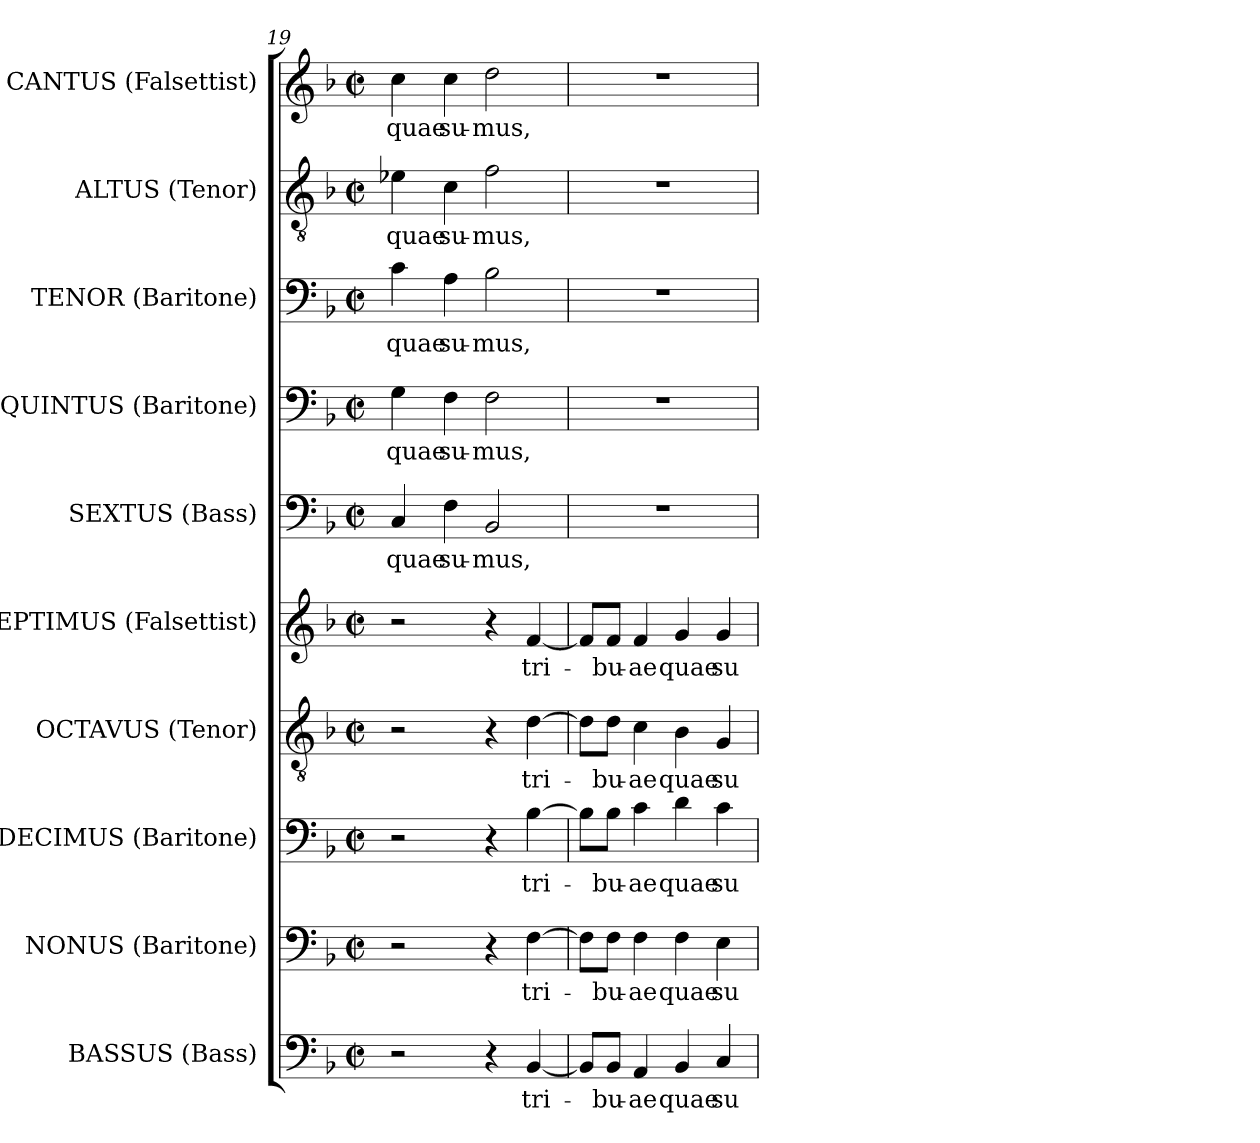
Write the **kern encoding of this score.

**kern	**text	**kern	**text	**kern	**text	**kern	**text	**kern	**text	**kern	**text	**kern	**text	**kern	**text	**kern	**text	**kern	**text
*part10	*part10	*part9	*part9	*part8	*part8	*part7	*part7	*part6	*part6	*part5	*part5	*part4	*part4	*part3	*part3	*part2	*part2	*part1	*part1
*staff10	*staff10	*staff9	*staff9	*staff8	*staff8	*staff7	*staff7	*staff6	*staff6	*staff5	*staff5	*staff4	*staff4	*staff3	*staff3	*staff2	*staff2	*staff1	*staff1
*I"BASSUS (Bass)	*	*I"NONUS (Baritone)	*	*I"DECIMUS (Baritone)	*	*I"OCTAVUS (Tenor)	*	*I"SEPTIMUS (Falsettist)	*	*I"SEXTUS (Bass)	*	*I"QUINTUS (Baritone)	*	*I"TENOR (Baritone)	*	*I"ALTUS (Tenor)	*	*I"CANTUS (Falsettist)	*
*I'B.	*	*I'Bar.	*	*I'Bar.	*	*I'T.	*	*I'A.	*	*I'B.	*	*I'Bar.	*	*I'Bar.	*	*I'T.	*	*I'A.	*
*clefF4	*	*clefF4	*	*clefF4	*	*clefGv2	*	*clefG2	*	*clefF4	*	*clefF4	*	*clefF4	*	*clefGv2	*	*clefG2	*
*	*	*	*	*	*	*ITrd7c12	*	*	*	*	*	*	*	*	*	*ITrd7c12	*	*	*
*k[b-]	*	*k[b-]	*	*k[b-]	*	*k[b-]	*	*k[b-]	*	*k[b-]	*	*k[b-]	*	*k[b-]	*	*k[b-]	*	*k[b-]	*
*F:	*	*F:	*	*F:	*	*F:	*	*F:	*	*F:	*	*F:	*	*F:	*	*F:	*	*F:	*
*M2/2	*	*M2/2	*	*M2/2	*	*M2/2	*	*M2/2	*	*M2/2	*	*M2/2	*	*M2/2	*	*M2/2	*	*M2/2	*
*met(c|)	*	*met(c|)	*	*met(c|)	*	*met(c|)	*	*met(c|)	*	*met(c|)	*	*met(c|)	*	*met(c|)	*	*met(c|)	*	*met(c|)	*
=19	=19	=19	=19	=19	=19	=19	=19	=19	=19	=19	=19	=19	=19	=19	=19	=19	=19	=19	=19
!	!	!	!	!	!	!	!	!	!	!	!LO:LY:b:color=#000000	!	!	!	!	!	!	!	!
!	!	!	!	!	!	!	!	!	!	!	!	!	!LO:LY:b:color=#000000	!	!	!	!	!	!
!	!	!	!	!	!	!	!	!	!	!	!	!	!	!	!LO:LY:b:color=#000000	!	!	!	!
!	!	!	!	!	!	!	!	!	!	!	!	!	!	!	!	!	!LO:LY:b:color=#000000	!	!
!	!	!	!	!	!	!	!	!	!	!	!	!	!	!	!	!	!	!	!LO:LY:b:color=#000000
2r	.	2r	.	2r	.	2r	.	2r	.	4Ci/	quae	4Gi\	quae	4ci\	quae	4E-Xi\	quae	4cci\	quae
!	!	!	!	!	!	!	!	!	!	!	!LO:LY:b:color=#000000	!	!	!	!	!	!	!	!
!	!	!	!	!	!	!	!	!	!	!	!	!	!LO:LY:b:color=#000000	!	!	!	!	!	!
!	!	!	!	!	!	!	!	!	!	!	!	!	!	!	!LO:LY:b:color=#000000	!	!	!	!
!	!	!	!	!	!	!	!	!	!	!	!	!	!	!	!	!	!LO:LY:b:color=#000000	!	!
!	!	!	!	!	!	!	!	!	!	!	!	!	!	!	!	!	!	!	!LO:LY:b:color=#000000
.	.	.	.	.	.	.	.	.	.	4Fi\	su-	4Fi\	su-	4Ai\	su-	4Ci\	su-	4cci\	su-
!	!	!	!	!	!	!	!	!	!	!	!LO:LY:b:color=#000000	!	!	!	!	!	!	!	!
!	!	!	!	!	!	!	!	!	!	!	!	!	!LO:LY:b:color=#000000	!	!	!	!	!	!
!	!	!	!	!	!	!	!	!	!	!	!	!	!	!	!LO:LY:b:color=#000000	!	!	!	!
!	!	!	!	!	!	!	!	!	!	!	!	!	!	!	!	!	!LO:LY:b:color=#000000	!	!
!	!	!	!	!	!	!	!	!	!	!	!	!	!	!	!	!	!	!	!LO:LY:b:color=#000000
4r	.	4r	.	4r	.	4r	.	4r	.	2BB-i/	-mus,	2Fi\	-mus,	2B-i\	-mus,	2Fi\	-mus,	2ddi\	-mus,
!	!LO:LY:b:color=#000000	!	!	!	!	!	!	!	!	!	!	!	!	!	!	!	!	!	!
!	!	!	!LO:LY:b:color=#000000	!	!	!	!	!	!	!	!	!	!	!	!	!	!	!	!
!	!	!	!	!	!LO:LY:b:color=#000000	!	!	!	!	!	!	!	!	!	!	!	!	!	!
!	!	!	!	!	!	!	!LO:LY:b:color=#000000	!	!	!	!	!	!	!	!	!	!	!	!
!	!	!	!	!	!	!	!	!	!LO:LY:b:color=#000000	!	!	!	!	!	!	!	!	!	!
[4BB-i/	tri-	[4Fi\	tri-	[4B-i\	tri-	[4Di\	tri-	[4fi/	tri-	.	.	.	.	.	.	.	.	.	.
=20	=20	=20	=20	=20	=20	=20	=20	=20	=20	=20	=20	=20	=20	=20	=20	=20	=20	=20	=20
8BB-i/L]	.	8Fi\L]	.	8B-i\L]	.	8Di\L]	.	8fi/L]	.	1r	.	1r	.	1r	.	1r	.	1r	.
!	!LO:LY:b:color=#000000	!	!	!	!	!	!	!	!	!	!	!	!	!	!	!	!	!	!
!	!	!	!LO:LY:b:color=#000000	!	!	!	!	!	!	!	!	!	!	!	!	!	!	!	!
!	!	!	!	!	!LO:LY:b:color=#000000	!	!	!	!	!	!	!	!	!	!	!	!	!	!
!	!	!	!	!	!	!	!LO:LY:b:color=#000000	!	!	!	!	!	!	!	!	!	!	!	!
!	!	!	!	!	!	!	!	!	!LO:LY:b:color=#000000	!	!	!	!	!	!	!	!	!	!
8BB-i/J	-bu-	8Fi\J	-bu-	8B-i\J	-bu-	8Di\J	-bu-	8fi/J	-bu-	.	.	.	.	.	.	.	.	.	.
!	!LO:LY:b:color=#000000	!	!	!	!	!	!	!	!	!	!	!	!	!	!	!	!	!	!
!	!	!	!LO:LY:b:color=#000000	!	!	!	!	!	!	!	!	!	!	!	!	!	!	!	!
!	!	!	!	!	!LO:LY:b:color=#000000	!	!	!	!	!	!	!	!	!	!	!	!	!	!
!	!	!	!	!	!	!	!LO:LY:b:color=#000000	!	!	!	!	!	!	!	!	!	!	!	!
!	!	!	!	!	!	!	!	!	!LO:LY:b:color=#000000	!	!	!	!	!	!	!	!	!	!
4AAi/	-ae	4Fi\	-ae	4ci\	-ae	4Ci\	-ae	4fi/	-ae	.	.	.	.	.	.	.	.	.	.
!	!LO:LY:b:color=#000000	!	!	!	!	!	!	!	!	!	!	!	!	!	!	!	!	!	!
!	!	!	!LO:LY:b:color=#000000	!	!	!	!	!	!	!	!	!	!	!	!	!	!	!	!
!	!	!	!	!	!LO:LY:b:color=#000000	!	!	!	!	!	!	!	!	!	!	!	!	!	!
!	!	!	!	!	!	!	!LO:LY:b:color=#000000	!	!	!	!	!	!	!	!	!	!	!	!
!	!	!	!	!	!	!	!	!	!LO:LY:b:color=#000000	!	!	!	!	!	!	!	!	!	!
4BB-i/	quae	4Fi\	quae	4di\	quae	4BB-i\	quae	4gi/	quae	.	.	.	.	.	.	.	.	.	.
!	!LO:LY:b:color=#000000	!	!	!	!	!	!	!	!	!	!	!	!	!	!	!	!	!	!
!	!	!	!LO:LY:b:color=#000000	!	!	!	!	!	!	!	!	!	!	!	!	!	!	!	!
!	!	!	!	!	!LO:LY:b:color=#000000	!	!	!	!	!	!	!	!	!	!	!	!	!	!
!	!	!	!	!	!	!	!LO:LY:b:color=#000000	!	!	!	!	!	!	!	!	!	!	!	!
!	!	!	!	!	!	!	!	!	!LO:LY:b:color=#000000	!	!	!	!	!	!	!	!	!	!
4Ci/	su-	4Ei\	su-	4ci\	su-	4GGi/	su-	4gi/	su-	.	.	.	.	.	.	.	.	.	.
=	=	=	=	=	=	=	=	=	=	=	=	=	=	=	=	=	=	=	=
*-	*-	*-	*-	*-	*-	*-	*-	*-	*-	*-	*-	*-	*-	*-	*-	*-	*-	*-	*-
